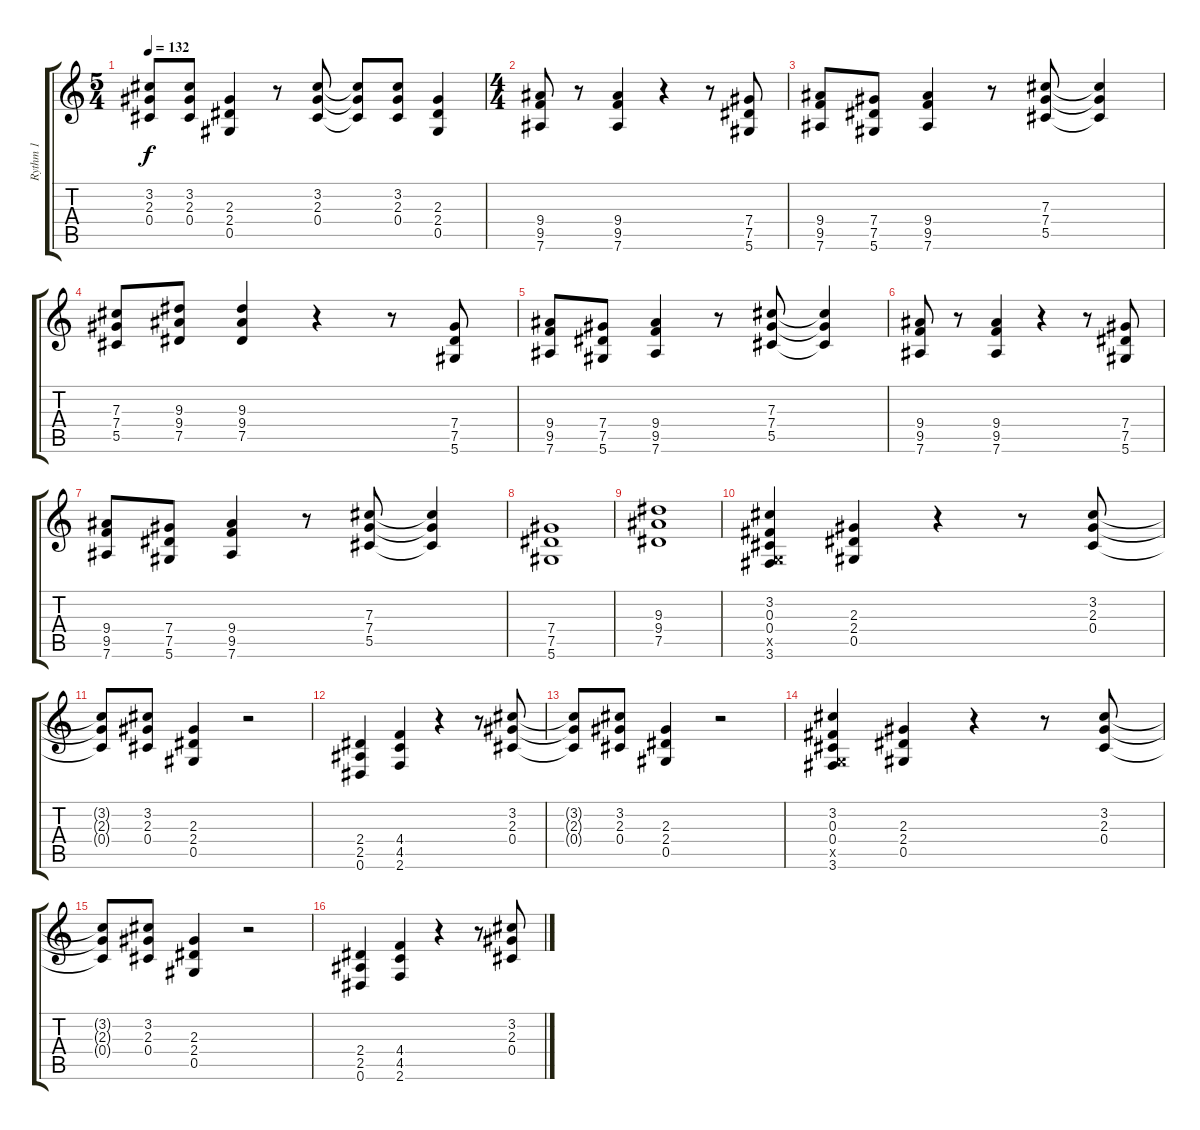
\track ("Rythm 1" "Rythm 1") {instrument overdrivenguitar}
\staff {score tabs}
\tuning (Eb4 Bb3 Gb3 Db3 Ab2 Eb2) {hide}
\ts (5 4)
\tempo 132
\clef g2
\ks c
(3.2{t} 2.3{t} 0.4{t}).8{dy f} (3.2 2.3 0.4).8 (2.3 2.4 0.5).4 r.8 (3.2 2.3 0.4).8 (3.2{t} 2.3{t} 0.4{t}).8 (3.2 2.3 0.4).8 (2.3 2.4 0.5).4 |
\ts (4 4)
(9.4 9.5 7.6).8 r.8 (9.4 9.5 7.6).4 r.4 r.8 (7.4 7.5 5.6).8 |
(9.4 9.5 7.6).8 (7.4 7.5 5.6).8 (9.4 9.5 7.6).4 r.8 (7.3 7.4 5.5).8 (7.3{t} 7.4{t} 5.5{t}).4 |
(7.3 7.4 5.5).8 (9.3 9.4 7.5).8 (9.3 9.4 7.5).4 r.4 r.8 (7.4 7.5 5.6).8 |
(9.4 9.5 7.6).8 (7.4 7.5 5.6).8 (9.4 9.5 7.6).4 r.8 (7.3 7.4 5.5).8 (7.3{t} 7.4{t} 5.5{t}).4 |
(9.4 9.5 7.6).8 r.8 (9.4 9.5 7.6).4 r.4 r.8 (7.4 7.5 5.6).8 |
(9.4 9.5 7.6).8 (7.4 7.5 5.6).8 (9.4 9.5 7.6).4 r.8 (7.3 7.4 5.5).8 (7.3{t} 7.4{t} 5.5{t}).4 |
(7.4 7.5 5.6).1 |
(9.3 9.4 7.5).1 |
(3.2 0.3 0.4 -1.5{x} 3.6).4 (2.3 2.4 0.5).4 r.4 r.8 (3.2 2.3 0.4).8 |
(3.2{t} 2.3{t} 0.4{t}).8 (3.2 2.3 0.4).8 (2.3 2.4 0.5).4 r.2 |
(2.4 2.5 0.6).4 (4.4 4.5 2.6).4 r.4 r.8 (3.2 2.3 0.4).8 |
(3.2{t} 2.3{t} 0.4{t}).8 (3.2 2.3 0.4).8 (2.3 2.4 0.5).4 r.2 |
(3.2 0.3 0.4 -1.5{x} 3.6).4 (2.3 2.4 0.5).4 r.4 r.8 (3.2 2.3 0.4).8 |
(3.2{t} 2.3{t} 0.4{t}).8 (3.2 2.3 0.4).8 (2.3 2.4 0.5).4 r.2 |
(2.4 2.5 0.6).4 (4.4 4.5 2.6).4 r.4 r.8 (3.2 2.3 0.4).8
